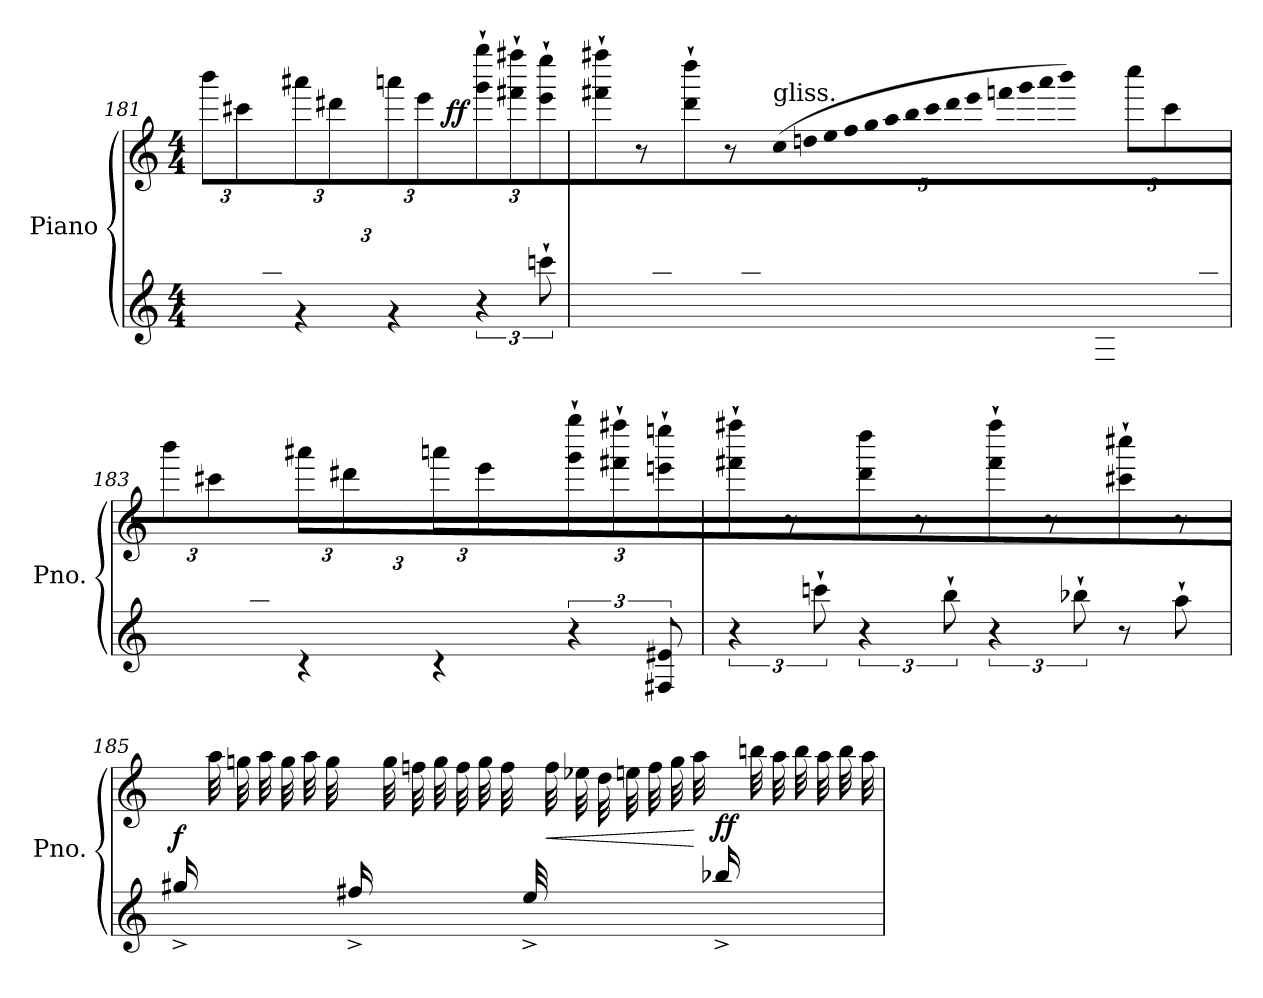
**kern	**kern	**dynam
*part1	*part1	*part1
*staff2	*staff1	*staff1/2
*I"Piano	*	*
*I'Pno.	*	*
*clefG2	*clefG2	*
*k[]	*k[]	*
*M4/4	*M4/4	*
=181	=181	=181
*^	*	*
*	*	*Xbrackettup	*
6ryy	4ryy	12bbb\L	.
.	.	12ccc#X\	.
12bb-X/J	.	12ryy	.
6ryy	4r	12aaa#X\L	.
.	.	12ddd#X\	.
12gg/J	.	12ryy	.
6ryy	4r	12aaan\L	.
.	.	12eee\	.
!	!	!	!LO:DY:a
12gg-X/J	.	12ryy	ff
4ryy	6r	12ggg\` 12gggg\`L	.
.	.	12fff#X\` 12ffff#X\`	.
.	12cccn`\	12eee\` 12eeee\`J	.
*v	*v	*	*
=182	=182	=182
*	*^	*
320ryy	8fff#X\` 8ffff#X\`	320%241ryy	.
6r	.	.	.
.	8r	.	.
12bb`\	.	.	.
.	8ddd\` 8dddd\`	.	.
6r	.	.	.
.	8r	.	.
12aa#X`\	.	.	.
!	!LO:TX:a:t=gliss.	!	!
!	!LO:N:vis=32	!	!
.	(>640%3cc\LLL	.	.
6r	.	.	.
!	!LO:N:vis=32	!	!
.	640%3ddn\	.	.
!	!LO:N:vis=32	!	!
.	640%3ee\	.	.
!	!LO:N:vis=32	!	!
.	640%3ff\	.	.
!	!LO:N:vis=32	!	!
.	640%3gg\	.	.
!	!LO:N:vis=32	!	!
.	640%3aa\	.	.
!	!LO:N:vis=32	!	!
.	640%3bb\	.	.
!	!LO:N:vis=32	!	!
.	640%3ccc\	.	.
!	!LO:N:vis=32	!	!
.	640%3ddd\	.	.
!	!LO:N:vis=32	!	!
.	640%3eee\	.	.
!	!LO:N:vis=32	!	!
.	640%3fffn\	.	.
!	!LO:N:vis=32	!	!
.	640%3ggg\	.	.
!	!LO:N:vis=32	!	!
.	640%3aaa\	.	.
!	!LO:N:vis=32	!	!
.	640%3bbb\JJJ)	.	.
.	4ryy	.	.
12F#X/^ 12e#X/^	.	.	.
6ryy	.	12cccc\L	.
.	16ryy	.	.
.	.	12ccc\	.
.	8ryy	.	.
12bb/J	.	12ryy	.
*	*v	*v	*
=183	=183	=183
*^	*	*
6ryy	4ryy	12bbb\L	.
.	.	12ccc#X\	.
12bb-X/J	.	12ryy	.
6ryy	4r	12aaa#X\L	.
.	.	12ddd#X\	.
12gg/J	.	12ryy	.
6ryy	4r	12aaan\L	.
.	.	12eee\	.
12gg-X/J	.	12ryy	.
4ryy	6r	12ggg\` 12gggg\`L	.
.	.	12fff#X\` 12ffff#X\`	.
.	12F#X/ 12e#X/	12eeeni\` 12eeeeni\`J	.
*v	*v	*	*
=184	=184	=184
6r	8fff#X\` 8ffff#X\`	.
.	8r	.
12cccn`\	.	.
6r	8ddd\ 8dddd\	.
.	8r	.
12bb`\	.	.
6r	8fff#\` 8ffff#\`	.
.	8r	.
12bb-X`\	.	.
8r	8ccc#X\` 8cccc#X\`	.
8aa`\	8r	.
=185	=185	=185
*	*^	*
!	!	!	!LO:DY:a=2
16gg#X^/LL	1ryy	16ryy	f
8.ryy	.	32aa\L	.
.	.	32ggn\	.
.	.	32aa\	.
.	.	32gg\	.
.	.	32aa\	.
.	.	32gg\JJJ	.
16ff#X^/LL	.	16ryy	.
8.ryy	.	32gg\L	.
.	.	32ffn\	.
.	.	32gg\	.
.	.	32ff\	.
.	.	32gg\	.
.	.	32ff\JJJ	.
32ee^/LLL	.	32ryy	.
!	!	!	!LO:HP:b
8..ryy	.	32ff\	<
.	.	32ee-X\	.
.	.	32dd\	.
.	.	32een\	.
.	.	32ff\	.
.	.	32gg\	.
.	.	32aa\JJJ	[
!	!	!	!LO:DY:a=2
16bb-X^/LL	.	16ryy	ff
8.ryy	.	32bbn\L	.
.	.	32aa\	.
.	.	32bb\	.
.	.	32aa\	.
.	.	32bb\	.
.	.	32aa\JJJ	.
*	*v	*v	*
=	=	=
*-	*-	*-
